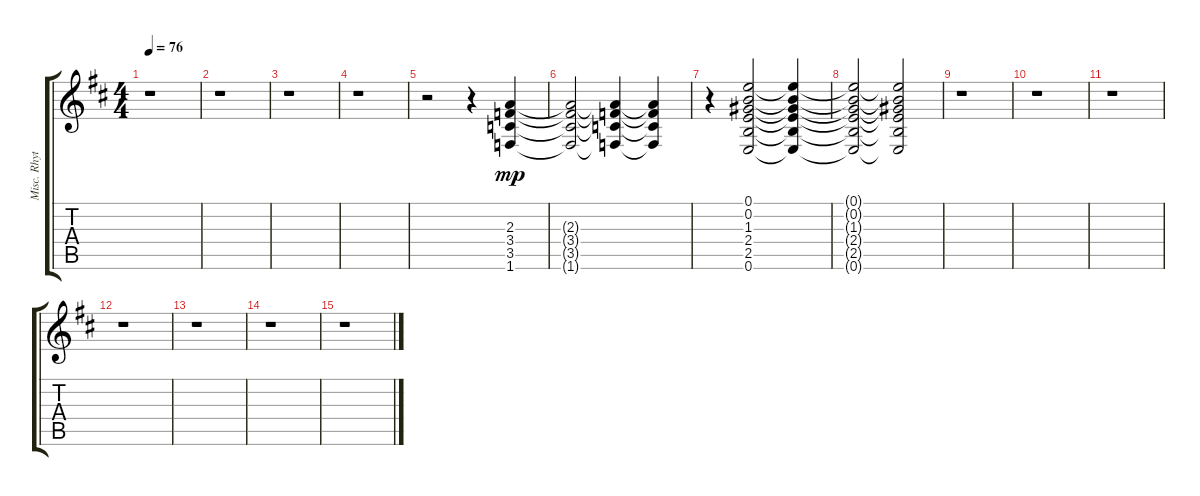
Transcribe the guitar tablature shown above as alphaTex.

\track ("Misc. Rhythm" "Misc. Rhyt") {instrument distortionguitar}
\staff {score tabs}
\tuning (E4 B3 G3 D3 A2 E2) {hide}
\ts (4 4)
\tempo 76
\clef g2
\ks d
r.1{dy mf} |
r.1 |
r.1 |
r.1 |
r.2 r.4 (2.3 3.4 3.5 1.6).4{dy mp} |
(2.3{t} 3.4{t} 3.5{t} 1.6{t}).2 (2.3{t} 3.4{t} 3.5{t} 1.6{t}).4 (2.3{t} 3.4{t} 3.5{t} 1.6{t}).4 |
r.4 (0.1 0.2 1.3 2.4 2.5 0.6).2 (0.1{t} 0.2{t} 1.3{t} 2.4{t} 2.5{t} 0.6{t}).4 |
(0.1{t} 0.2{t} 1.3{t} 2.4{t} 2.5{t} 0.6{t}).2 (0.1{t} 0.2{t} 1.3{t} 2.4{t} 2.5{t} 0.6{t}).2 |
r.1 |
r.1 |
r.1 |
r.1 |
r.1 |
r.1 |
r.1
